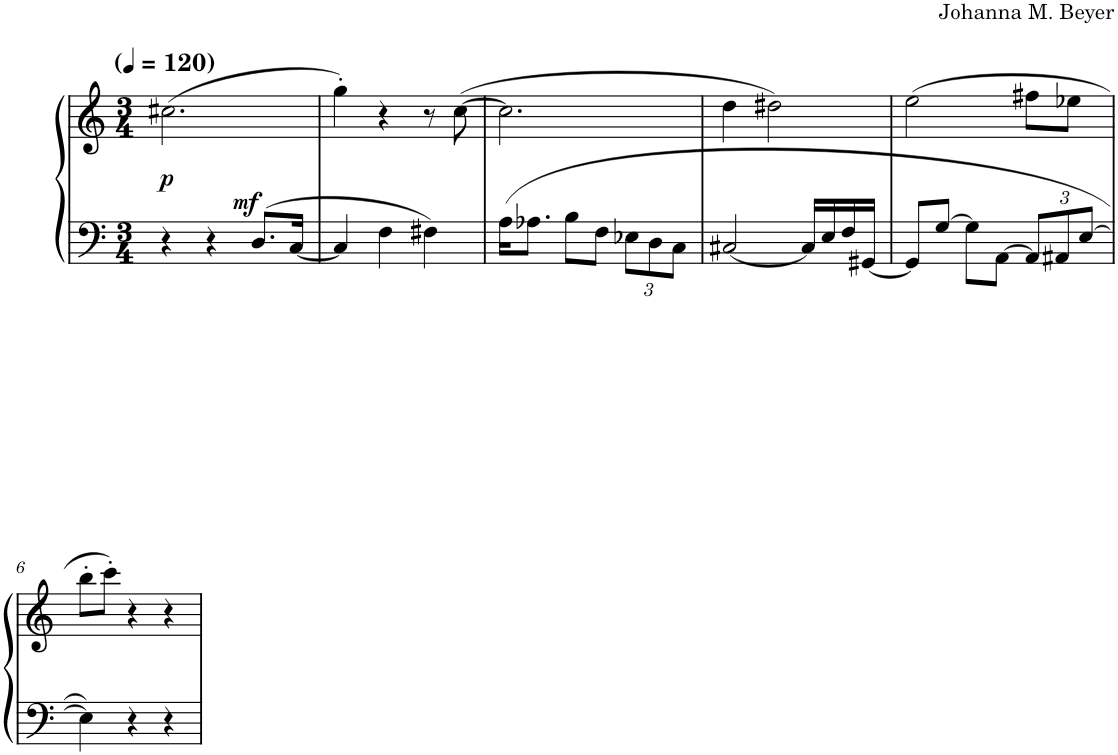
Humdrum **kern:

**kern	**kern	**dynam
*part1	*part1	*part1
*staff2	*staff1	*staff1/2
*I"Piano	*	*
*I'Pno.	*	*
*clefF4	*clefG2	*
*k[]	*k[]	*
*M3/4	*M3/4	*
*MM120	*MM120	*
=1	=1	=1
!	!	!LO:DY:b
4r	(2.cc#X\	p
4r	.	.
!	!	!LO:DY:a=2
8.D/L	.	mf
[16C/Jk	.	.
=2	=2	=2
4C/]	4gg'\)	.
4F\	4r	.
4F#X\	8r	.
.	([8cc\	.
=3	=3	=3
16A\KL	2.cc\]	.
8.A-X\J	.	.
8B\L	.	.
8F\J	.	.
*Xbrackettup	*	*
12E-X\L	.	.
12D\	.	.
12C\J	.	.
=4	=4	=4
[2C#X/	4dd\	.
.	2dd#X\)	.
16C#/LL]	.	.
16E/	.	.
16F/	.	.
[16GG#X/JJ	.	.
=5	=5	=5
8GG#/L]	(2ee\	.
[8G/J	.	.
8G\L]	.	.
[8AA\J	.	.
12AA/L]	8ff#X\L	.
12AA#X/	.	.
.	8ee-X\J	.
[12E/J	.	.
!!LO:LB:g=z
=6	=6	=6
4E\]	8bb'\L	.
.	8ccc'\J)	.
4r	4r	.
4r	4r	.
=	=	=
*-	*-	*-
